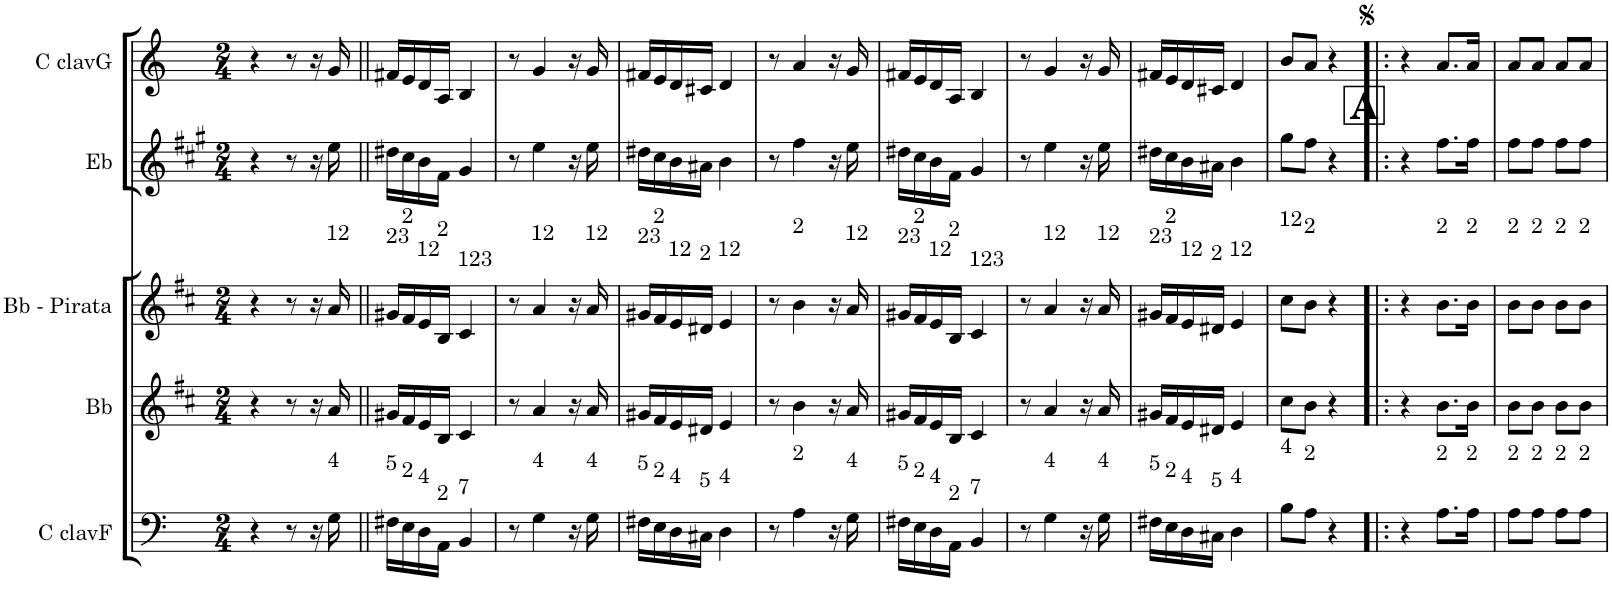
**kern	**kern	**kern	**kern	**kern
*part5	*part4	*part3	*part2	*part1
*staff5	*staff4	*staff3	*staff2	*staff1
*I"C clavF	*I"Bb	*I"Bb - Pirata	*I"Eb	*I"C clavG
*clefF4	*clefG2	*clefG2	*clefG2	*clefG2
*	*Trd1c2	*Trd1c2	*Trd5c9	*
*k[]	*k[f#c#]	*k[f#c#]	*k[f#c#g#]	*k[]
*M2/4	*M2/4	*M2/4	*M2/4	*M2/4
=1	=1	=1	=1	=1
4r	4r	4r	4r	4r
8r	8r	8r	8r	8r
16r	16r	16r	16r	16r
!	!	!LO:TX:a:t=12	!	!
!LO:TX:a:t=4	!	!	!	!
16G\	16a/	16a/	16ee\	16g/
=2||	=2||	=2||	=2||	=2||
!	!	!LO:TX:a:t=23	!	!
!LO:TX:a:t=5	!	!	!	!
16F#X\LL	16g#X/LL	16g#X/LL	16dd#X\LL	16f#X/LL
!	!	!LO:TX:a:t=2	!	!
!LO:TX:a:t=2	!	!	!	!
16E\	16f#/	16f#/	16cc#\	16e/
!	!	!LO:TX:a:t=12	!	!
!LO:TX:a:t=4	!	!	!	!
16D\	16e/	16e/	16b\	16d/
!	!	!LO:TX:a:t=2	!	!
!LO:TX:a:t=2	!	!	!	!
16AA\JJ	16B/JJ	16B/JJ	16f#\JJ	16A/JJ
!	!	!LO:TX:a:t=123	!	!
!LO:TX:a:t=7	!	!	!	!
4BB/	4c#/	4c#/	4g#/	4B/
=3	=3	=3	=3	=3
8r	8r	8r	8r	8r
!	!	!LO:TX:a:t=12	!	!
!LO:TX:a:t=4	!	!	!	!
4G\	4a/	4a/	4ee\	4g/
16r	16r	16r	16r	16r
!	!	!LO:TX:a:t=12	!	!
!LO:TX:a:t=4	!	!	!	!
16G\	16a/	16a/	16ee\	16g/
=4	=4	=4	=4	=4
!	!	!LO:TX:a:t=23	!	!
!LO:TX:a:t=5	!	!	!	!
16F#X\LL	16g#X/LL	16g#X/LL	16dd#X\LL	16f#X/LL
!	!	!LO:TX:a:t=2	!	!
!LO:TX:a:t=2	!	!	!	!
16E\	16f#/	16f#/	16cc#\	16e/
!	!	!LO:TX:a:t=12	!	!
!LO:TX:a:t=4	!	!	!	!
16D\	16e/	16e/	16b\	16d/
!	!	!LO:TX:a:t=2	!	!
!LO:TX:a:t=5	!	!	!	!
16C#X\JJ	16d#X/JJ	16d#X/JJ	16a#X\JJ	16c#X/JJ
!	!	!LO:TX:a:t=12	!	!
!LO:TX:a:t=4	!	!	!	!
4D\	4e/	4e/	4b\	4d/
=5	=5	=5	=5	=5
8r	8r	8r	8r	8r
!	!	!LO:TX:a:t=2	!	!
!LO:TX:a:t=2	!	!	!	!
4A\	4b\	4b\	4ff#\	4a/
16r	16r	16r	16r	16r
!	!	!LO:TX:a:t=12	!	!
!LO:TX:a:t=4	!	!	!	!
16G\	16a/	16a/	16ee\	16g/
=6	=6	=6	=6	=6
!	!	!LO:TX:a:t=23	!	!
!LO:TX:a:t=5	!	!	!	!
16F#X\LL	16g#X/LL	16g#X/LL	16dd#X\LL	16f#X/LL
!	!	!LO:TX:a:t=2	!	!
!LO:TX:a:t=2	!	!	!	!
16E\	16f#/	16f#/	16cc#\	16e/
!	!	!LO:TX:a:t=12	!	!
!LO:TX:a:t=4	!	!	!	!
16D\	16e/	16e/	16b\	16d/
!	!	!LO:TX:a:t=2	!	!
!LO:TX:a:t=2	!	!	!	!
16AA\JJ	16B/JJ	16B/JJ	16f#\JJ	16A/JJ
!	!	!LO:TX:a:t=123	!	!
!LO:TX:a:t=7	!	!	!	!
4BB/	4c#/	4c#/	4g#/	4B/
=7	=7	=7	=7	=7
8r	8r	8r	8r	8r
!	!	!LO:TX:a:t=12	!	!
!LO:TX:a:t=4	!	!	!	!
4G\	4a/	4a/	4ee\	4g/
16r	16r	16r	16r	16r
!	!	!LO:TX:a:t=12	!	!
!LO:TX:a:t=4	!	!	!	!
16G\	16a/	16a/	16ee\	16g/
=8	=8	=8	=8	=8
!	!	!LO:TX:a:t=23	!	!
!LO:TX:a:t=5	!	!	!	!
16F#X\LL	16g#X/LL	16g#X/LL	16dd#X\LL	16f#X/LL
!	!	!LO:TX:a:t=2	!	!
!LO:TX:a:t=2	!	!	!	!
16E\	16f#/	16f#/	16cc#\	16e/
!	!	!LO:TX:a:t=12	!	!
!LO:TX:a:t=4	!	!	!	!
16D\	16e/	16e/	16b\	16d/
!	!	!LO:TX:a:t=2	!	!
!LO:TX:a:t=5	!	!	!	!
16C#X\JJ	16d#X/JJ	16d#X/JJ	16a#X\JJ	16c#X/JJ
!	!	!LO:TX:a:t=12	!	!
!LO:TX:a:t=4	!	!	!	!
4D\	4e/	4e/	4b\	4d/
=9	=9	=9	=9	=9
!	!	!LO:TX:a:t=12	!	!
!LO:TX:a:t=4	!	!	!	!
8B\L	8cc#\L	8cc#\L	8gg#\L	8b/L
!	!	!LO:TX:a:t=2	!	!
!LO:TX:a:t=2	!	!	!	!
8A\J	8b\J	8b\J	8ff#\J	8a/J
4r	4r	4r	4r	4r
!!LO:REH:place=s1:b:B:cj:fs=18.5691:t=A
=10!|:	=10!|:	=10!|:	=10!|:	=10!|:
4r	4r	4r	4r	4r
!	!	!LO:TX:a:t=2	!	!
!LO:TX:a:t=2	!	!	!	!
8.A\L	8.b\L	8.b\L	8.ff#\L	8.a/L
!	!	!LO:TX:a:t=2	!	!
!LO:TX:a:t=2	!	!	!	!
16A\Jk	16b\Jk	16b\Jk	16ff#\Jk	16a/Jk
=11	=11	=11	=11	=11
!	!	!LO:TX:a:t=2	!	!
!LO:TX:a:t=2	!	!	!	!
8A\L	8b\L	8b\L	8ff#\L	8a/L
!	!	!LO:TX:a:t=2	!	!
!LO:TX:a:t=2	!	!	!	!
8A\J	8b\J	8b\J	8ff#\J	8a/J
!	!	!LO:TX:a:t=2	!	!
!LO:TX:a:t=2	!	!	!	!
8A\L	8b\L	8b\L	8ff#\L	8a/L
!	!	!LO:TX:a:t=2	!	!
!LO:TX:a:t=2	!	!	!	!
8A\J	8b\J	8b\J	8ff#\J	8a/J
=	=	=	=	=
*-	*-	*-	*-	*-
